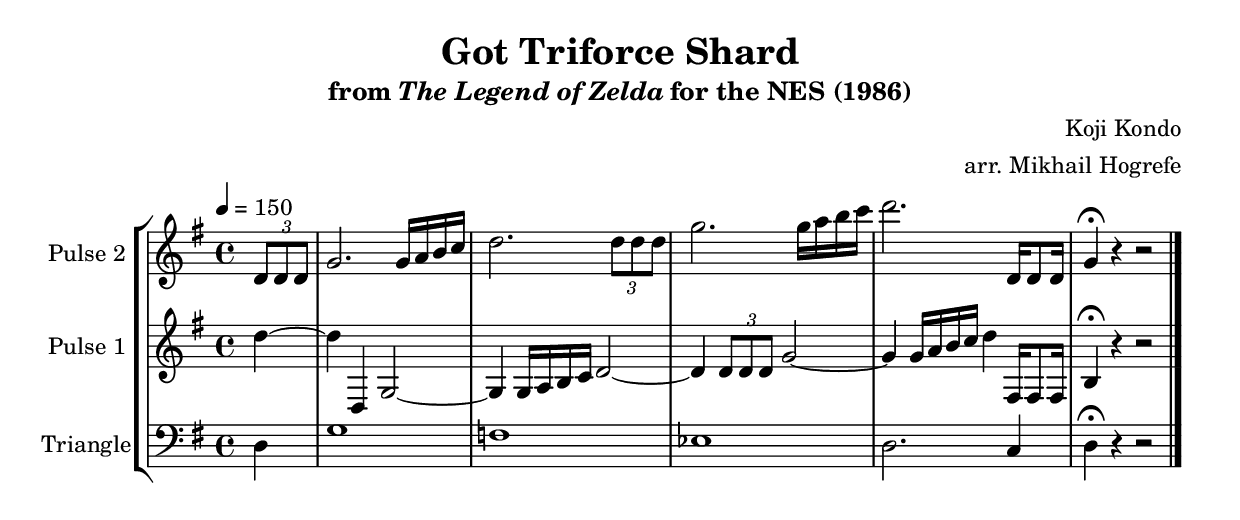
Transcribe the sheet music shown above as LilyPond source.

\version "2.22.0"

\book {
    \header {
        title = "Got Triforce Shard"
        subtitle = \markup { "from" {\italic "The Legend of Zelda"} "for the NES (1986)" }
        composer = "Koji Kondo"
        arranger = "arr. Mikhail Hogrefe"
    }

    \score {
        {
            \new StaffGroup <<
                \new Staff \relative c' {
                    \set Staff.instrumentName = "Pulse 2"
                    \set Staff.shortInstrumentName = "P.2"
\tempo 4 = 150
\key g \major
\partial 4 \tuplet 3/2 { d8 d d } |
g2. g16 a b c |
d2. \tuplet 3/2 { d8 d d } |
g2. g16 a b c |
d2. d,,16 d8 d16 |
g4\fermata r r2 |
\bar "|."
                }

                \new Staff \relative c'' {
                    \set Staff.instrumentName = "Pulse 1"
                    \set Staff.shortInstrumentName = "P.1"
\key g \major
d4 ~ |
d4 d,, g2 ~ |
g4 g16 a b c d2 ~ |
d4 \tuplet 3/2 { d8 d d } g2 ~ |
g4 g16 a b c d4 fis,,16 fis8 fis16 |
b4\fermata r r2 |
                }

                \new Staff \relative c {
                    \set Staff.instrumentName = "Triangle"
                    \set Staff.shortInstrumentName = "T."
\key g \major
\clef bass
d4 |
g1 |
f1 |
ees1 |
d2. c4 |
d4\fermata r r2 |
                }
            >>
        }
        \layout {
            \context {
                \Staff
                \RemoveEmptyStaves
            }
            \context {
                \DrumStaff
                \RemoveEmptyStaves
            }
        }
    }
}
